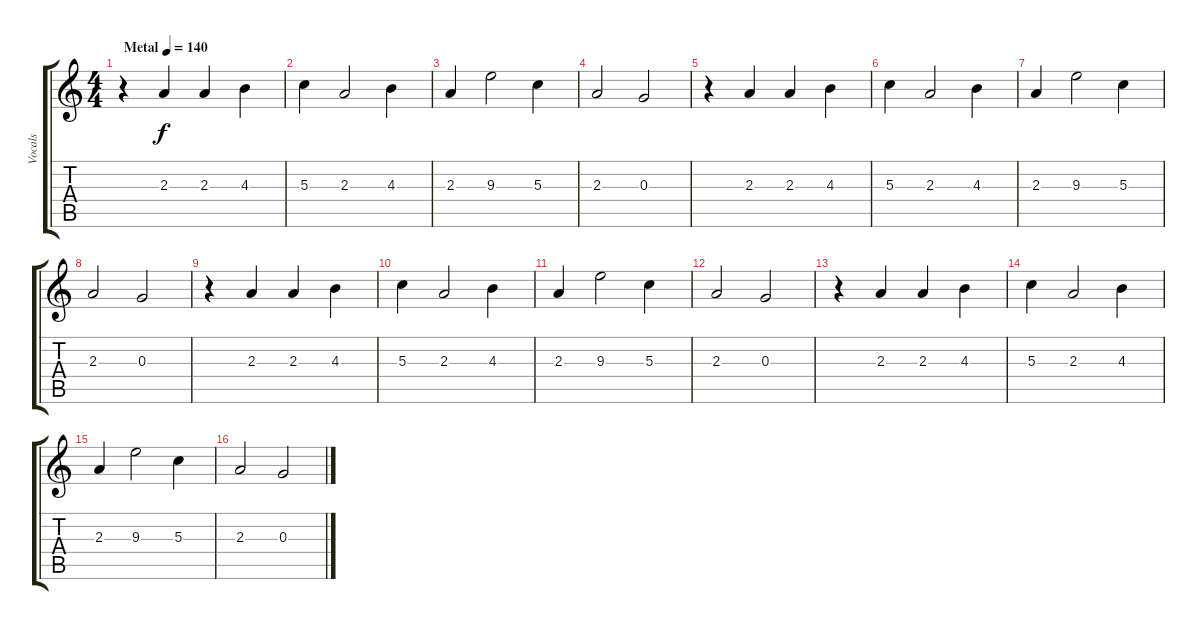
\track ("Vocals" "Vocals") {instrument overdrivenguitar}
\staff {score tabs}
\tuning (E4 B3 G3 D3 A2 E2) {hide}
\ts (4 4)
\tempo (140 "Metal")
\clef g2
\ks c
r.4{dy f instrument overdrivenguitar} 2.3.4 2.3.4 4.3.4 |
5.3.4 2.3.2 4.3.4 |
2.3.4 9.3.2 5.3.4 |
2.3.2 0.3.2 |
r.4 2.3.4 2.3.4 4.3.4 |
5.3.4 2.3.2 4.3.4 |
2.3.4 9.3.2 5.3.4 |
2.3.2 0.3.2 |
r.4 2.3.4 2.3.4 4.3.4 |
5.3.4 2.3.2 4.3.4 |
2.3.4 9.3.2 5.3.4 |
2.3.2 0.3.2 |
r.4 2.3.4 2.3.4 4.3.4 |
5.3.4 2.3.2 4.3.4 |
2.3.4 9.3.2 5.3.4 |
2.3.2 0.3.2
